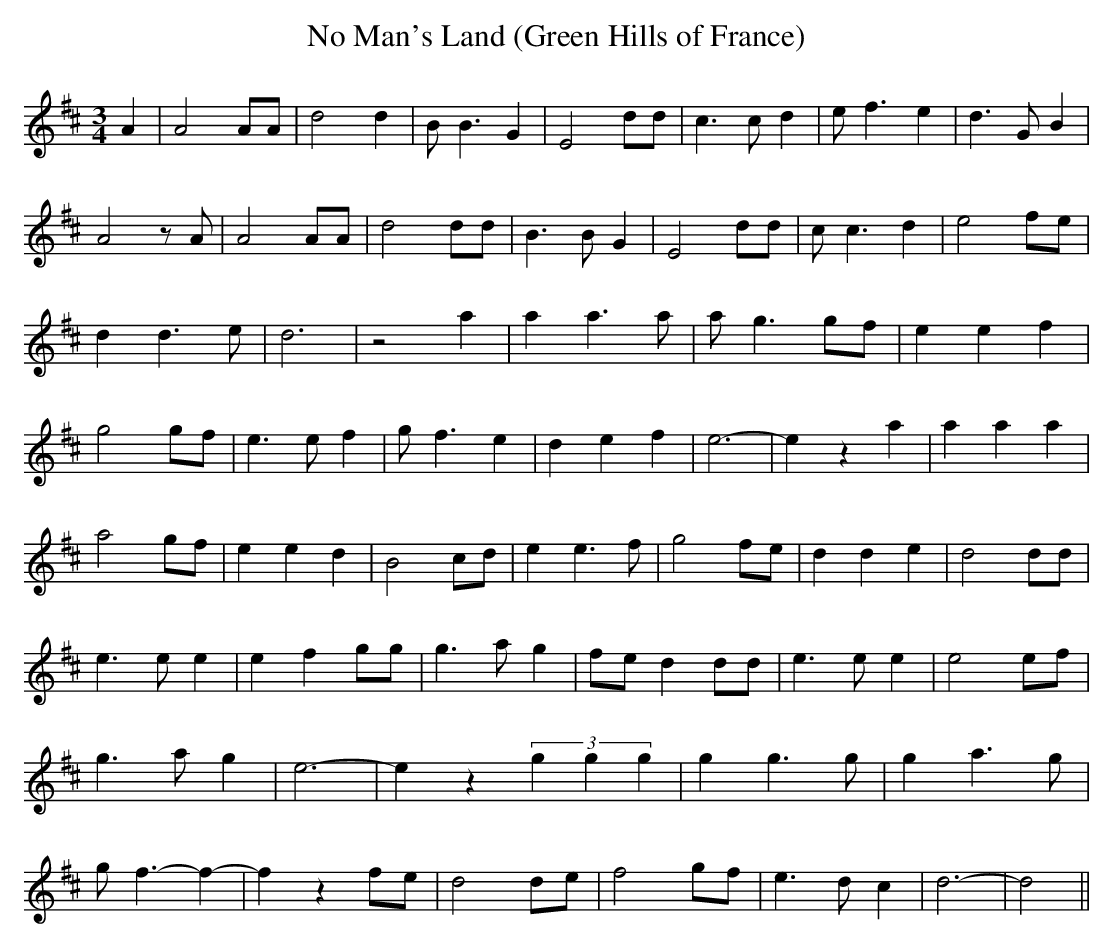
X:1
T:No Man's Land (Green Hills of France)
M:3/4
L:1/4
K:D
A| A2 A/2A/2| d2 d| B/2 B3/2 G| E2 d/2d/2| c3/2 c/2 d| e/2 f3/2 e|\
d3/2 G/2 B| A2 z/2 A/2| A2 A/2A/2| d2 d/2d/2| B3/2 B/2 G| E2 d/2d/2|\
c/2 c3/2 d| e2f/2-e/2| d d3/2 e/2| d3| z2 a| a a3/2 a/2| a/2 g3/2 g/2f/2|\
e e f| g2 g/2f/2| e3/2 e/2 f| g/2 f3/2 e| d e f| e3-| e z a| a a a|\
a2 g/2f/2| e e d| B2 c/2d/2| e e3/2 f/2| g2 f/2e/2| d d e| d2 d/2d/2|\
e3/2 e/2 e| e f g/2g/2| g3/2 a/2 g|f/2-e/2 d d/2d/2| e3/2 e/2 e| e2 e/2f/2|\
g3/2 a/2 g| e3-| e z (3ggg |\
g g3/2 g/2| g a3/2 g/2| g/2 f3/2- f-| f z f/2e/2| d2 d/2e/2| f2 g/2f/2|\
e3/2- d/2- c| d3-| d2||
